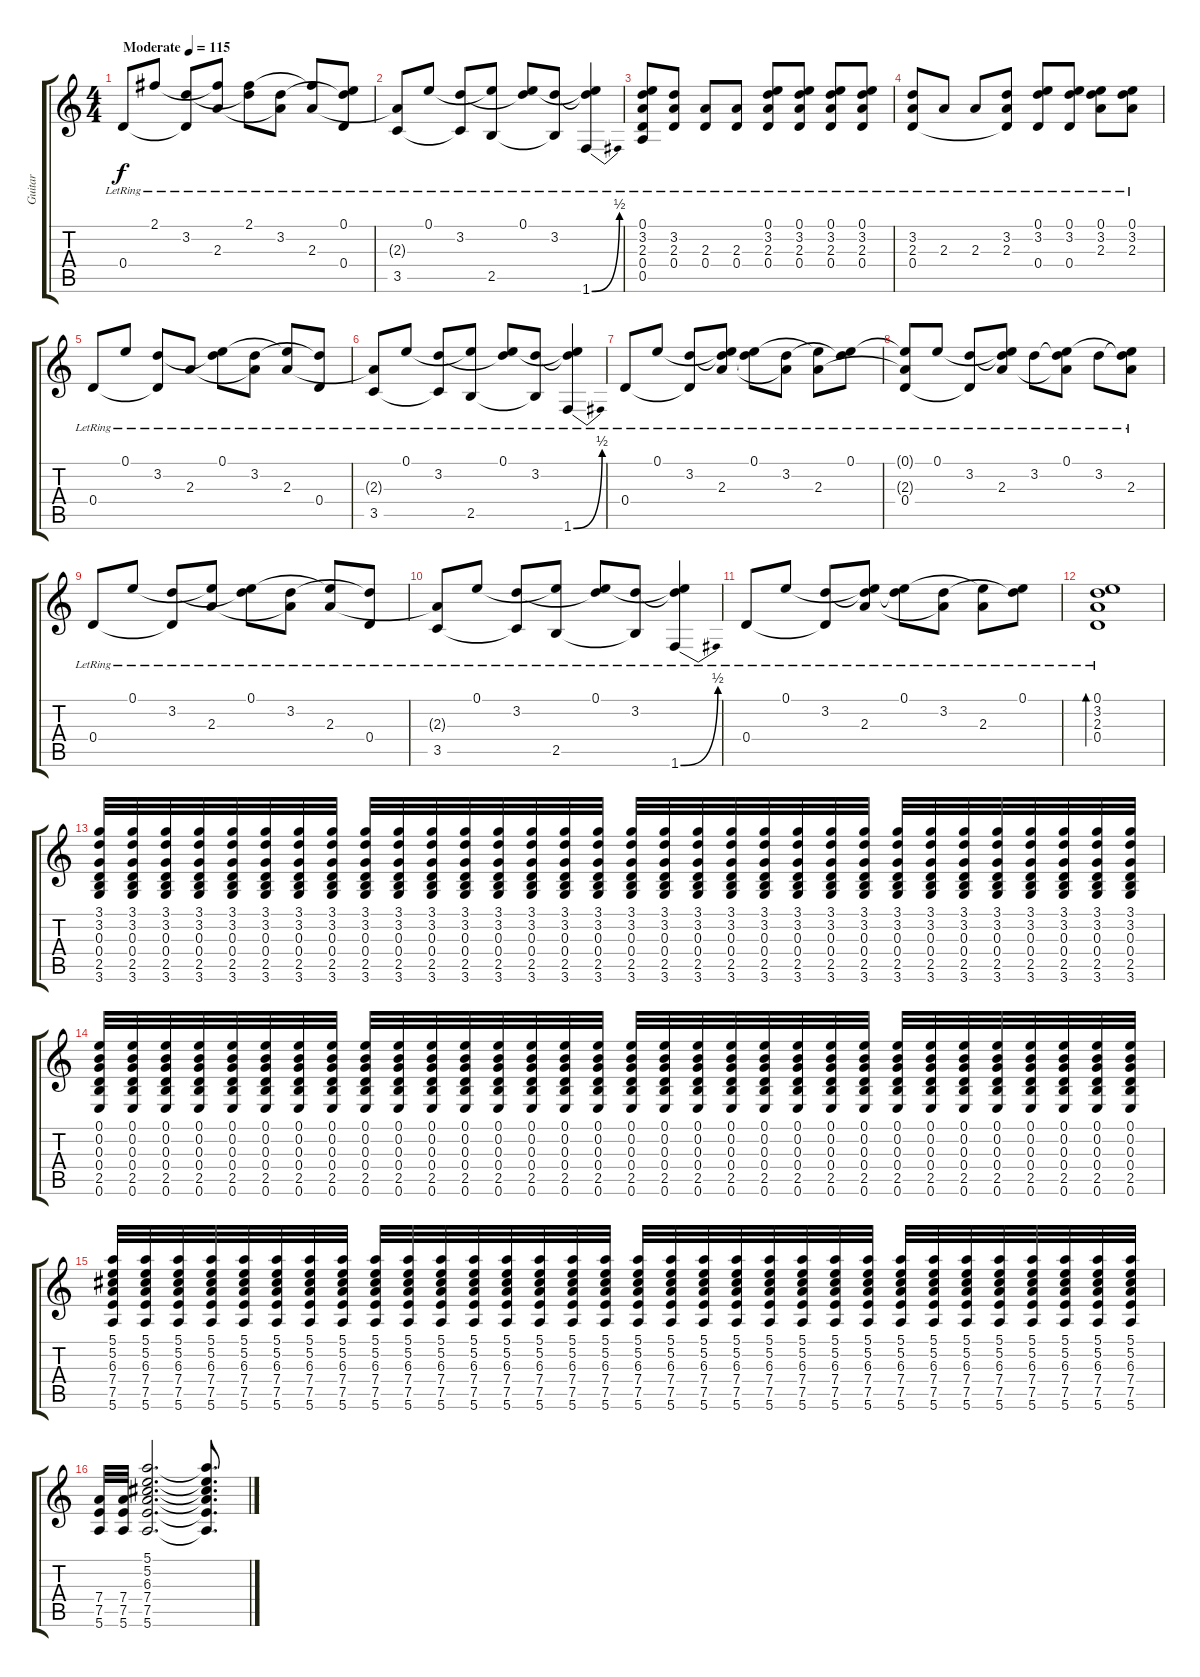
\track ("Guitar" "Guitar") {instrument acousticguitarsteel}
\staff {score tabs}
\tuning (E4 B3 G3 D3 A2 E2) {hide}
\ts (4 4)
\tempo (115 "Moderate")
\clef g2
\ks c
0.4{lr}.8{dy f instrument acousticguitarsteel} 2.1{lr}.8 (3.2{lr} 0.4{t}).8 (2.1{t} 2.3{lr}).8 (2.1{lr} 3.2{t}).8 (3.2{lr} 2.3{t}).8 (2.1{t} 2.3{lr}).8 (0.1{lr} 3.2{t} 0.4{lr}).8 |
(2.3{t} 3.5{lr}).8 0.1{lr}.8 (3.2{lr} 3.5{t}).8 (0.1{t} 2.5{lr}).8 (0.1{lr} 3.2{t}).8 (3.2{lr} 2.5{t}).8 (0.1{t} 3.2{t} 1.6{be (bend 0 0 60 2) lr}).4 |
(0.1{lr} 3.2{lr} 2.3{lr} 0.4{lr} 0.5{lr}).8 (3.2{lr} 2.3{lr} 0.4{lr}).8 (2.3{lr} 0.4{lr}).8 (2.3{lr} 0.4{lr}).8 (0.1{lr} 3.2{lr} 2.3{lr} 0.4{lr}).8 (0.1{lr} 3.2{lr} 2.3{lr} 0.4{lr}).8 (0.1{lr} 3.2{lr} 2.3{lr} 0.4{lr}).8 (0.1{lr} 3.2{lr} 2.3{lr} 0.4{lr}).8 |
(3.2{lr} 2.3{lr} 0.4{lr}).8 2.3{lr}.8 2.3{lr}.8 (3.2{lr} 2.3{lr} 0.4{t}).8 (0.1{lr} 3.2{lr} 0.4{lr}).8 (0.1{lr} 3.2{lr} 0.4{lr}).8 (0.1{lr} 3.2{lr} 2.3{lr}).8 (0.1{lr} 3.2{lr} 2.3{lr}).8 |
0.4{lr}.8 0.1{lr}.8 (3.2{lr} 0.4{t}).8 2.3{lr}.8 (0.1{lr} 3.2{t}).8 (3.2{lr} 2.3{t}).8 (0.1{t} 2.3{lr}).8 (3.2{t} 0.4{lr}).8 |
(2.3{t} 3.5{lr}).8 0.1{lr}.8 (3.2{lr} 3.5{t}).8 (0.1{t} 2.5{lr}).8 (0.1{lr} 3.2{t}).8 (3.2{lr} 2.5{t}).8 (0.1{t} 3.2{t} 1.6{be (bend 0 0 60 2) lr}).4 |
0.4{lr}.8 0.1{lr}.8 (3.2{lr} 0.4{t}).8 (0.1{t} 3.2{t} 2.3{lr}).8 (0.1{lr} 3.2{t}).8 (3.2{lr} 2.3{t}).8 (0.1{t} 2.3{lr}).8 (0.1{lr} 3.2{t}).8 |
(0.1{t} 2.3{t} 0.4{lr}).8 0.1{lr}.8 (3.2{lr} 0.4{t}).8 (0.1{t} 3.2{t} 2.3{lr}).8 3.2{lr}.8 (0.1{lr} 3.2{t} 2.3{t}).8 3.2{lr}.8 (0.1{t} 3.2{t} 2.3{lr}).8 |
0.4{lr}.8 0.1{lr}.8 (3.2{lr} 0.4{t}).8 (0.1{t} 2.3{lr}).8 (0.1{lr} 3.2{t}).8 (3.2{lr} 2.3{t}).8 (0.1{t} 2.3{lr}).8 (3.2{t} 0.4{lr}).8 |
(2.3{t} 3.5{lr}).8 0.1{lr}.8 (3.2{lr} 3.5{t}).8 (0.1{t} 2.5{lr}).8 (0.1{lr} 3.2{t}).8 (3.2{lr} 2.5{t}).8 (0.1{t} 3.2{t} 1.6{be (bend 0 0 60 2) lr}).4 |
0.4{lr}.8 0.1{lr}.8 (3.2{lr} 0.4{t}).8 (0.1{t} 3.2{t} 2.3{lr}).8 (0.1{lr} 3.2{t}).8 (3.2{lr} 2.3{t}).8 (0.1{t} 2.3{lr}).8 (0.1{lr} 3.2{t}).8 |
(0.1{lr} 3.2{lr} 2.3{lr} 0.4{lr}).1{bd 240} |
(3.1 3.2 0.3 0.4 2.5 3.6).32{volume 9} (3.1 3.2 0.3 0.4 2.5 3.6).32 (3.1 3.2 0.3 0.4 2.5 3.6).32 (3.1 3.2 0.3 0.4 2.5 3.6).32 (3.1 3.2 0.3 0.4 2.5 3.6).32 (3.1 3.2 0.3 0.4 2.5 3.6).32 (3.1 3.2 0.3 0.4 2.5 3.6).32 (3.1 3.2 0.3 0.4 2.5 3.6).32 (3.1 3.2 0.3 0.4 2.5 3.6).32 (3.1 3.2 0.3 0.4 2.5 3.6).32 (3.1 3.2 0.3 0.4 2.5 3.6).32 (3.1 3.2 0.3 0.4 2.5 3.6).32 (3.1 3.2 0.3 0.4 2.5 3.6).32 (3.1 3.2 0.3 0.4 2.5 3.6).32 (3.1 3.2 0.3 0.4 2.5 3.6).32 (3.1 3.2 0.3 0.4 2.5 3.6).32 (3.1 3.2 0.3 0.4 2.5 3.6).32 (3.1 3.2 0.3 0.4 2.5 3.6).32 (3.1 3.2 0.3 0.4 2.5 3.6).32 (3.1 3.2 0.3 0.4 2.5 3.6).32 (3.1 3.2 0.3 0.4 2.5 3.6).32 (3.1 3.2 0.3 0.4 2.5 3.6).32 (3.1 3.2 0.3 0.4 2.5 3.6).32 (3.1 3.2 0.3 0.4 2.5 3.6).32 (3.1 3.2 0.3 0.4 2.5 3.6).32 (3.1 3.2 0.3 0.4 2.5 3.6).32 (3.1 3.2 0.3 0.4 2.5 3.6).32 (3.1 3.2 0.3 0.4 2.5 3.6).32 (3.1 3.2 0.3 0.4 2.5 3.6).32 (3.1 3.2 0.3 0.4 2.5 3.6).32 (3.1 3.2 0.3 0.4 2.5 3.6).32 (3.1 3.2 0.3 0.4 2.5 3.6).32 |
(0.1 0.2 0.3 0.4 2.5 0.6).32 (0.1 0.2 0.3 0.4 2.5 0.6).32 (0.1 0.2 0.3 0.4 2.5 0.6).32 (0.1 0.2 0.3 0.4 2.5 0.6).32 (0.1 0.2 0.3 0.4 2.5 0.6).32 (0.1 0.2 0.3 0.4 2.5 0.6).32 (0.1 0.2 0.3 0.4 2.5 0.6).32 (0.1 0.2 0.3 0.4 2.5 0.6).32 (0.1 0.2 0.3 0.4 2.5 0.6).32 (0.1 0.2 0.3 0.4 2.5 0.6).32 (0.1 0.2 0.3 0.4 2.5 0.6).32 (0.1 0.2 0.3 0.4 2.5 0.6).32 (0.1 0.2 0.3 0.4 2.5 0.6).32 (0.1 0.2 0.3 0.4 2.5 0.6).32 (0.1 0.2 0.3 0.4 2.5 0.6).32 (0.1 0.2 0.3 0.4 2.5 0.6).32 (0.1 0.2 0.3 0.4 2.5 0.6).32 (0.1 0.2 0.3 0.4 2.5 0.6).32 (0.1 0.2 0.3 0.4 2.5 0.6).32 (0.1 0.2 0.3 0.4 2.5 0.6).32 (0.1 0.2 0.3 0.4 2.5 0.6).32{volume 0} (0.1 0.2 0.3 0.4 2.5 0.6).32 (0.1 0.2 0.3 0.4 2.5 0.6).32 (0.1 0.2 0.3 0.4 2.5 0.6).32 (0.1 0.2 0.3 0.4 2.5 0.6).32 (0.1 0.2 0.3 0.4 2.5 0.6).32 (0.1 0.2 0.3 0.4 2.5 0.6).32 (0.1 0.2 0.3 0.4 2.5 0.6).32 (0.1 0.2 0.3 0.4 2.5 0.6).32 (0.1 0.2 0.3 0.4 2.5 0.6).32 (0.1 0.2 0.3 0.4 2.5 0.6).32 (0.1 0.2 0.3 0.4 2.5 0.6).32 |
(5.1 5.2 6.3 7.4 7.5 5.6).32 (5.1 5.2 6.3 7.4 7.5 5.6).32 (5.1 5.2 6.3 7.4 7.5 5.6).32 (5.1 5.2 6.3 7.4 7.5 5.6).32 (5.1 5.2 6.3 7.4 7.5 5.6).32 (5.1 5.2 6.3 7.4 7.5 5.6).32 (5.1 5.2 6.3 7.4 7.5 5.6).32 (5.1 5.2 6.3 7.4 7.5 5.6).32 (5.1 5.2 6.3 7.4 7.5 5.6).32 (5.1 5.2 6.3 7.4 7.5 5.6).32 (5.1 5.2 6.3 7.4 7.5 5.6).32 (5.1 5.2 6.3 7.4 7.5 5.6).32 (5.1 5.2 6.3 7.4 7.5 5.6).32 (5.1 5.2 6.3 7.4 7.5 5.6).32 (5.1 5.2 6.3 7.4 7.5 5.6).32 (5.1 5.2 6.3 7.4 7.5 5.6).32 (5.1 5.2 6.3 7.4 7.5 5.6).32 (5.1 5.2 6.3 7.4 7.5 5.6).32 (5.1 5.2 6.3 7.4 7.5 5.6).32 (5.1 5.2 6.3 7.4 7.5 5.6).32 (5.1 5.2 6.3 7.4 7.5 5.6).32 (5.1 5.2 6.3 7.4 7.5 5.6).32 (5.1 5.2 6.3 7.4 7.5 5.6).32 (5.1 5.2 6.3 7.4 7.5 5.6).32 (5.1 5.2 6.3 7.4 7.5 5.6).32 (5.1 5.2 6.3 7.4 7.5 5.6).32 (5.1 5.2 6.3 7.4 7.5 5.6).32 (5.1 5.2 6.3 7.4 7.5 5.6).32 (5.1 5.2 6.3 7.4 7.5 5.6).32 (5.1 5.2 6.3 7.4 7.5 5.6).32 (5.1 5.2 6.3 7.4 7.5 5.6).32 (5.1 5.2 6.3 7.4 7.5 5.6).32 |
(7.4 7.5 5.6).32 (7.4 7.5 5.6).32 (5.1 5.2 6.3 7.4 7.5 5.6).2{d} (5.1{t} 5.2{t} 6.3{t} 7.4{t} 7.5{t} 5.6{t}).8{d}
